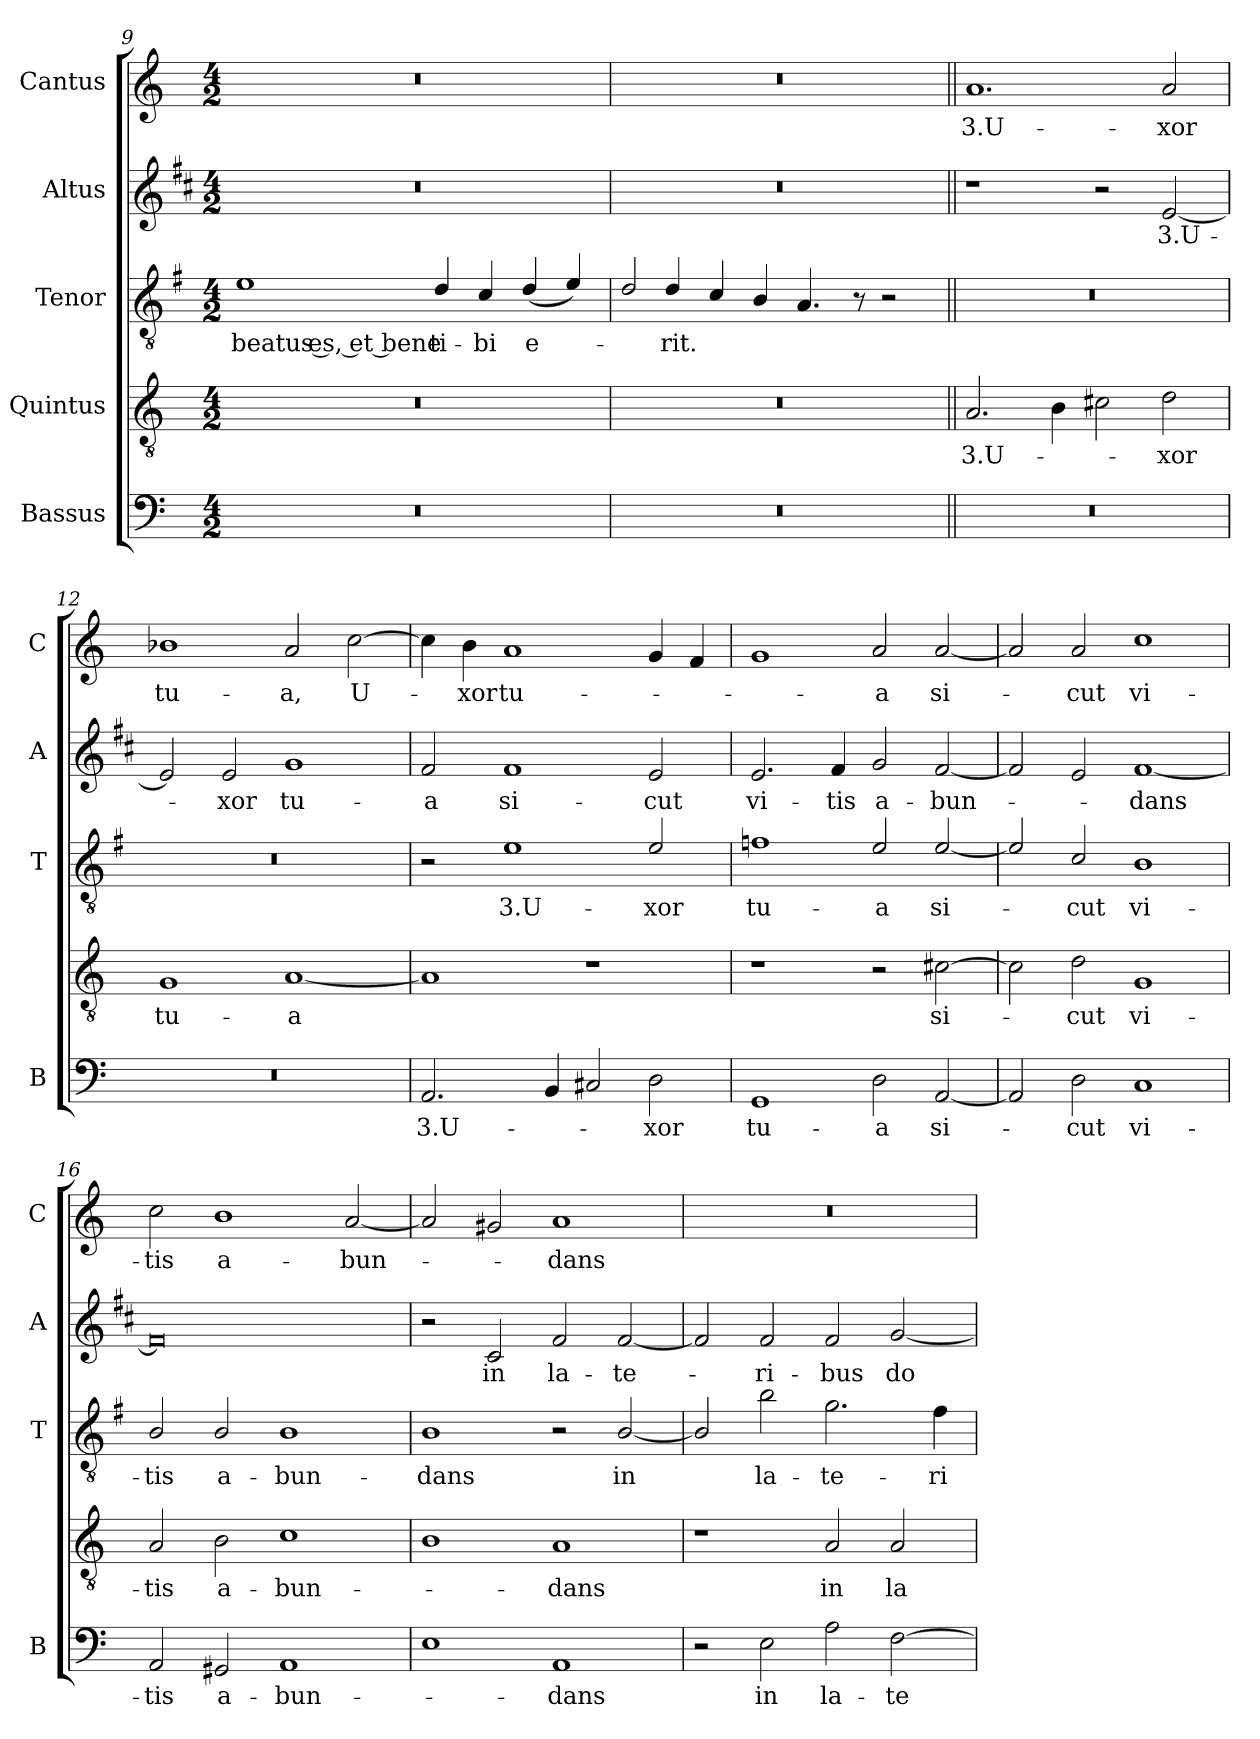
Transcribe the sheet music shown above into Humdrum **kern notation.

**kern	**text	**kern	**text	**kern	**text	**kern	**text	**kern	**text
*part5	*part5	*part4	*part4	*part3	*part3	*part2	*part2	*part1	*part1
*staff5	*staff5	*staff4	*staff4	*staff3	*staff3	*staff2	*staff2	*staff1	*staff1
*I"Bassus	*	*I"Quintus	*	*I"Tenor	*	*I"Altus	*	*I"Cantus	*
*I'B	*	*	*	*I'T	*	*I'A	*	*I'C	*
*clefF4	*	*clefGv2	*	*clefGv2	*	*clefG2	*	*clefG2	*
*	*	*	*	*ITrd4c7	*	*ITrd1c2	*	*	*
*k[]	*	*k[]	*	*k[]	*	*k[]	*	*k[]	*
*C:	*	*C:	*	*C:	*	*C:	*	*C:	*
*M4/2	*	*M4/2	*	*M4/2	*	*M4/2	*	*M4/2	*
=9	=9	=9	=9	=9	=9	=9	=9	=9	=9
!	!	!	!	!	!LO:LY:b	!	!	!	!
0r	.	0r	.	1A	beatus es, et bene	0r	.	0r	.
!	!	!	!	!	!LO:LY:b	!	!	!	!
.	.	.	.	4G/	ti-	.	.	.	.
!	!	!	!	!	!LO:LY:b	!	!	!	!
.	.	.	.	4F/	-bi	.	.	.	.
!	!	!	!	!	!LO:LY:b	!	!	!	!
.	.	.	.	(<4G/	e-	.	.	.	.
.	.	.	.	4A/)	.	.	.	.	.
=10	=10	=10	=10	=10	=10	=10	=10	=10	=10
!	!	!	!	!LO:N:head=open	!	!	!	!	!
0r	.	0r	.	4G/	.	0r	.	0r	.
!	!	!	!	!	!LO:LY:b	!	!	!	!
.	.	.	.	4G/	-rit.	.	.	.	.
.	.	.	.	4F/	.	.	.	.	.
.	.	.	.	4E/	.	.	.	.	.
.	.	.	.	4.D/	.	.	.	.	.
.	.	.	.	8r	.	.	.	.	.
.	.	.	.	2r	.	.	.	.	.
!!LO:LB:g=z
=11||	=11||	=11||	=11||	=11||	=11||	=11||	=11||	=11||	=11||
!	!	!	!LO:LY:b	!	!	!	!	!	!LO:LY:b
0r	.	2.A/	3.U-	0r	.	1r	.	1.a	3.U-
.	.	4B\	.	.	.	.	.	.	.
.	.	2c#X\	.	.	.	2r	.	.	.
!	!	!	!LO:LY:b	!	!	!	!LO:LY:b	!	!LO:LY:b
.	.	2d\	-xor	.	.	[2d/	3.U-	2a/	-xor
=12	=12	=12	=12	=12	=12	=12	=12	=12	=12
!	!	!	!LO:LY:b	!	!	!	!	!	!LO:LY:b
0r	.	1G	tu-	0r	.	2d/]	.	1b-X	tu-
!	!	!	!	!	!	!	!LO:LY:b	!	!
.	.	.	.	.	.	2d/	-xor	.	.
!	!	!	!LO:LY:b	!	!	!	!LO:LY:b	!	!LO:LY:b
.	.	[1A	-a	.	.	1f	tu-	2a/	-a,
!	!	!	!	!	!	!	!	!	!LO:LY:b
.	.	.	.	.	.	.	.	[2cc\	U-
=13	=13	=13	=13	=13	=13	=13	=13	=13	=13
!	!LO:LY:b	!	!	!	!	!	!LO:LY:b	!	!
2.AA/	3.U-	1A]	.	2r	.	2e/	-a	4cc\]	.
!	!	!	!	!	!	!	!	!	!LO:LY:b
.	.	.	.	.	.	.	.	4b\	-xor
!	!	!	!	!	!LO:LY:b	!	!LO:LY:b	!	!LO:LY:b
.	.	.	.	1A	3.U-	1e	si-	1a	tu-
4BB/	.	.	.	.	.	.	.	.	.
2C#X/	.	1r	.	.	.	.	.	.	.
!	!LO:LY:b	!	!	!	!LO:LY:b	!	!LO:LY:b	!	!
2D\	-xor	.	.	2A/	-xor	2d/	-cut	4g/	.
.	.	.	.	.	.	.	.	4f/	.
=14	=14	=14	=14	=14	=14	=14	=14	=14	=14
!	!LO:LY:b	!	!	!	!LO:LY:b	!	!LO:LY:b	!	!
1GG	tu-	1r	.	1B-X	tu-	2.d/	vi-	1g	.
!	!	!	!	!	!	!	!LO:LY:b	!	!
.	.	.	.	.	.	4e/	-tis	.	.
!	!LO:LY:b	!	!	!	!LO:LY:b	!	!LO:LY:b	!	!LO:LY:b
2D\	-a	2r	.	2A/	-a	2f/	a-	2a/	-a
!	!LO:LY:b	!	!LO:LY:b	!	!LO:LY:b	!	!LO:LY:b	!	!LO:LY:b
[2AA/	si-	[2c#X\	si-	[2A/	si-	[2e/	-bun-	[2a/	si-
=15	=15	=15	=15	=15	=15	=15	=15	=15	=15
2AA/]	.	2c#\]	.	2A/]	.	2e/]	.	2a/]	.
!	!LO:LY:b	!	!LO:LY:b	!	!LO:LY:b	!	!	!	!LO:LY:b
2D\	-cut	2d\	-cut	2F/	-cut	2d/	.	2a/	-cut
!	!LO:LY:b	!	!LO:LY:b	!	!LO:LY:b	!	!LO:LY:b	!	!LO:LY:b
1C	vi-	1G	vi-	1E	vi-	[1e	-dans	1cc	vi-
=16	=16	=16	=16	=16	=16	=16	=16	=16	=16
!	!LO:LY:b	!	!LO:LY:b	!	!LO:LY:b	!	!	!	!LO:LY:b
2AA/	-tis	2A/	-tis	2E/	-tis	0e]	.	2cc\	-tis
!	!LO:LY:b	!	!LO:LY:b	!	!LO:LY:b	!	!	!	!LO:LY:b
2GG#X/	a-	2B\	a-	2E/	a-	.	.	1b	a-
!	!LO:LY:b	!	!LO:LY:b	!	!LO:LY:b	!	!	!	!
1AA	-bun-	1c	-bun-	1E	-bun-	.	.	.	.
!	!	!	!	!	!	!	!	!	!LO:LY:b
.	.	.	.	.	.	.	.	[2a/	-bun-
!!LO:LB:g=z
=17	=17	=17	=17	=17	=17	=17	=17	=17	=17
!	!	!	!	!	!LO:LY:b	!	!	!	!
1E	.	1B	.	1E	-dans	2r	.	2a/]	.
!	!	!	!	!	!	!	!LO:LY:b	!	!
.	.	.	.	.	.	2B/	in	2g#X/	.
!	!LO:LY:b	!	!LO:LY:b	!	!	!	!LO:LY:b	!	!LO:LY:b
1AA	-dans	1A	-dans	2r	.	2e/	la-	1a	-dans
!	!	!	!	!	!LO:LY:b	!	!LO:LY:b	!	!
.	.	.	.	[2E/	in	[2e/	-te-	.	.
=18	=18	=18	=18	=18	=18	=18	=18	=18	=18
2r	.	1r	.	2E/]	.	2e/]	.	0r	.
!	!LO:LY:b	!	!	!	!LO:LY:b	!	!LO:LY:b	!	!
2E\	in	.	.	2e\	la-	2e/	-ri-	.	.
!	!LO:LY:b	!	!LO:LY:b	!	!LO:LY:b	!	!LO:LY:b	!	!
2A\	la-	2A/	in	2.c\	-te-	2e/	-bus	.	.
!	!LO:LY:b	!	!LO:LY:b	!	!	!	!LO:LY:b	!	!
[2F\	-te-	2A/	la-	.	.	[2f/	do-	.	.
!	!	!	!	!	!LO:LY:b	!	!	!	!
.	.	.	.	4B\	-ri-	.	.	.	.
=	=	=	=	=	=	=	=	=	=
*-	*-	*-	*-	*-	*-	*-	*-	*-	*-
